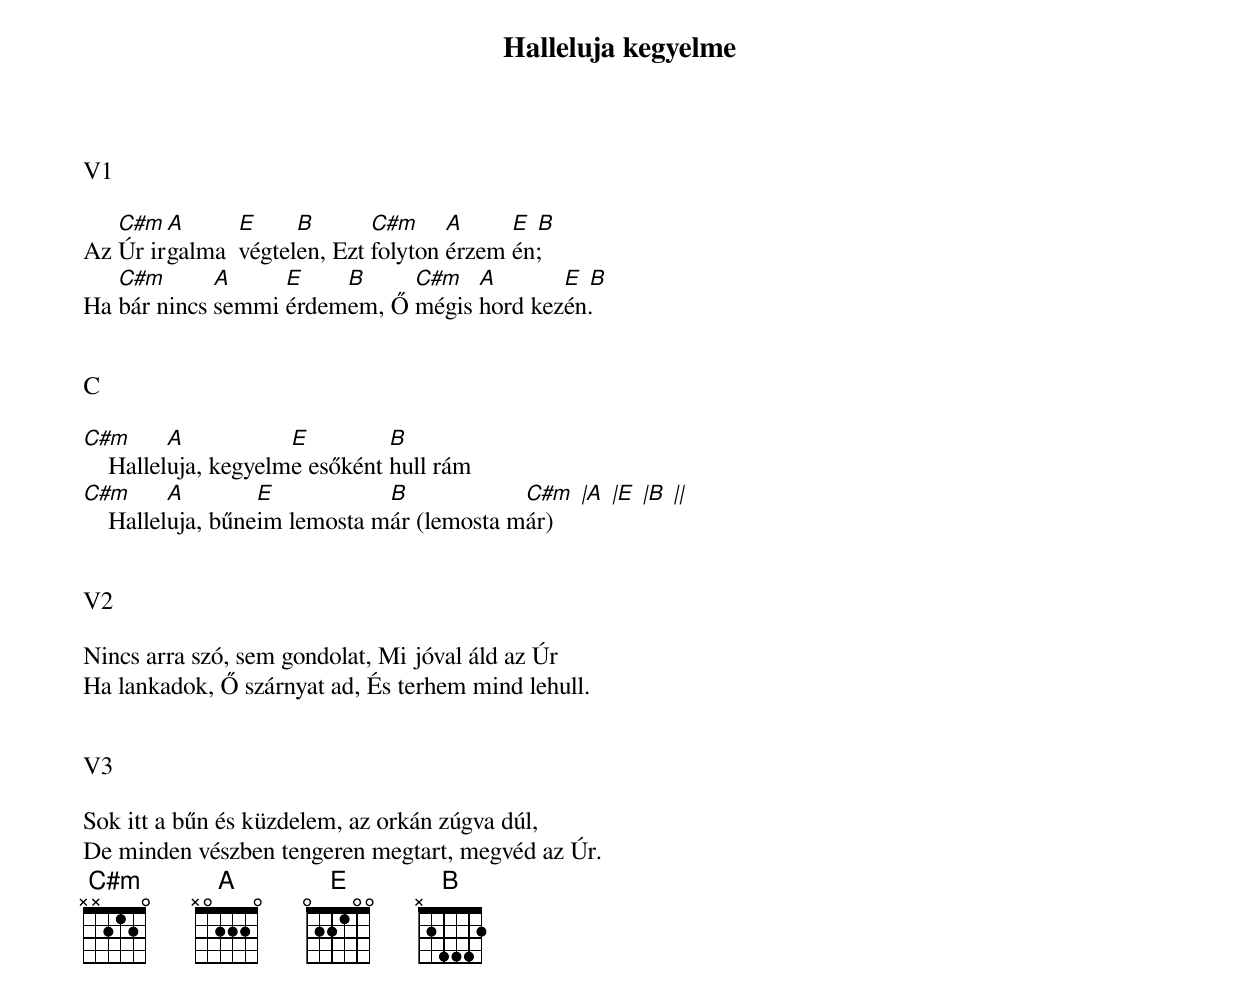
{title: Halleluja kegyelme}
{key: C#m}
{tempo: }
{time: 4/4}
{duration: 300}



V1

Az [C#m]Úr ir[A]galma  [E]végtel[B]en, Ezt [C#m]folyton [A]érzem [E  B]én;
Ha [C#m]bár nincs [A]semmi [E]érdem[B]em, Ő [C#m]mégis [A]hord kez[E  B]én.


C

[C#m]    Hallel[A]uja, kegyelm[E]e esőként [B]hull rám
[C#m]    Hallel[A]uja, bűne[E]im lemosta m[B]ár (lemosta m[C#m  |A  |E  |B  ||]ár)


V2

Nincs arra szó, sem gondolat, Mi jóval áld az Úr
Ha lankadok, Ő szárnyat ad, És terhem mind lehull.


V3

Sok itt a bűn és küzdelem, az orkán zúgva dúl,
De minden vészben tengeren megtart, megvéd az Úr.
